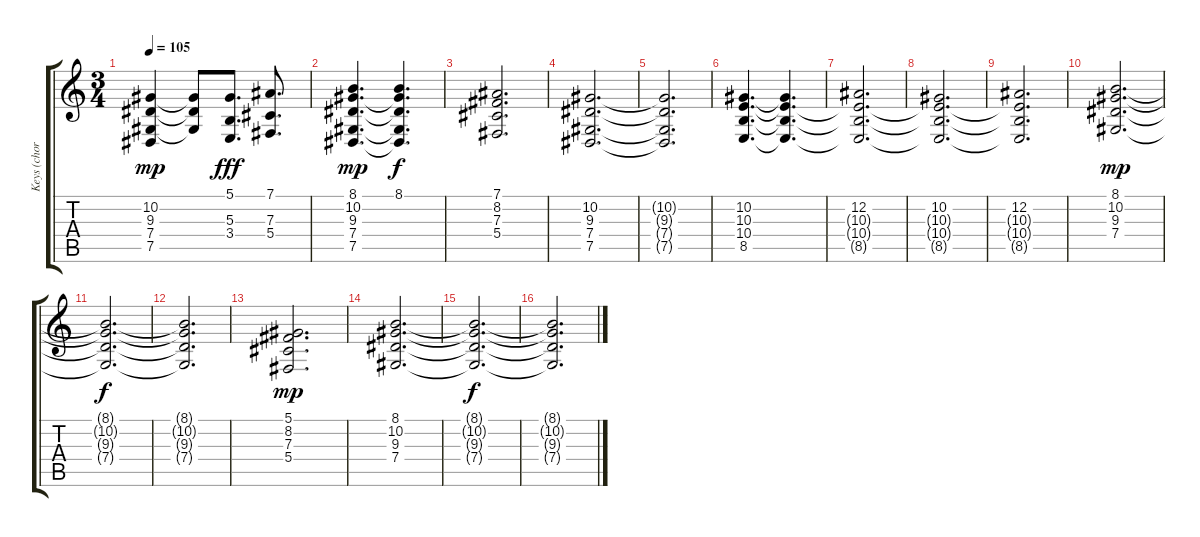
\track ("Keys (chords)" "Keys (chor") {instrument synthstrings1}
\staff {score tabs}
\tuning (Eb4 Bb3 Gb3 Db3 Ab2 Eb2) {hide}
\ts (3 4)
\tempo 105
\clef g2
\ks c
(10.2{t} 9.3{t} 7.4{t} 7.5{t}).4{dy mp} (10.2{t} 9.3{t} 7.4{t}).8 (5.1 5.3 3.4).8{d dy fff} (7.1 7.3 5.4).8{d} |
(8.1 10.2 9.3 7.4 7.5).4{d dy mp} (8.1 10.2{t} 9.3{t} 7.4{t} 7.5{t}).4{d dy f} |
(7.1 8.2 7.3 5.4).2{d} |
(10.2 9.3 7.4 7.5).2{d} |
(10.2{t} 9.3{t} 7.4{t} 7.5{t}).2{d} |
(10.2 10.3 10.4 8.5).4{d} (10.2{t} 10.3{t} 10.4{t} 8.5{t}).4{d} |
(12.2 10.3{t} 10.4{t} 8.5{t}).2{d} |
(10.2 10.3{t} 10.4{t} 8.5{t}).2{d} |
(12.2 10.3{t} 10.4{t} 8.5{t}).2{d} |
(8.1 10.2 9.3 7.4).2{d dy mp} |
(8.1{t} 10.2{t} 9.3{t} 7.4{t}).2{d dy f} |
(8.1{t} 10.2{t} 9.3{t} 7.4{t}).2{d} |
(5.1 8.2 7.3 5.4).2{d dy mp} |
(8.1 10.2 9.3 7.4).2{d} |
(8.1{t} 10.2{t} 9.3{t} 7.4{t}).2{d dy f} |
(8.1{t} 10.2{t} 9.3{t} 7.4{t}).2{d}
